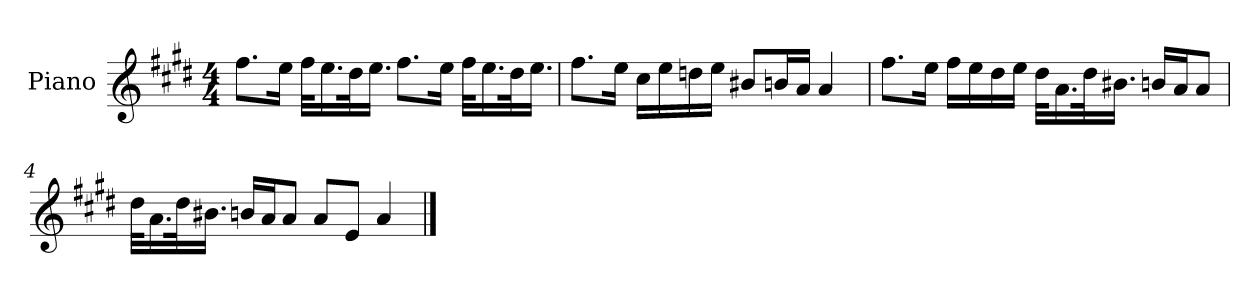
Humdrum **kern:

**kern
*part1
*staff1
*I"Piano
*I'P-no
*clefG2
*k[f#c#g#d#]
*M4/4
*MM90
=1
8.ff#\L
16ee\Jk
32ff#\KLL
16.ee\
32dd#\K
16.ee\JJ
8.ff#\L
16ee\Jk
32ff#\KLL
16.ee\
32dd#\K
16.ee\JJ
=2
8.ff#\L
16ee\Jk
16cc#\LL
16ee\
16ddn\
16ee\JJ
8b#X/L
16bn/L
16a/JJ
4a/
!!LO:LB:g=z
=3
8.ff#\L
16ee\Jk
16ff#\LL
16ee\
16dd#\
16ee\JJ
32dd#\KLL
16.a\
32dd#\K
16.b#X\JJ
16bn/LL
16a/J
8a/J
=4
32dd#\KLL
16.a\
32dd#\K
16.b#X\JJ
16bn/LL
16a/J
8a/J
8a/L
8e/J
4a/
==
*-
